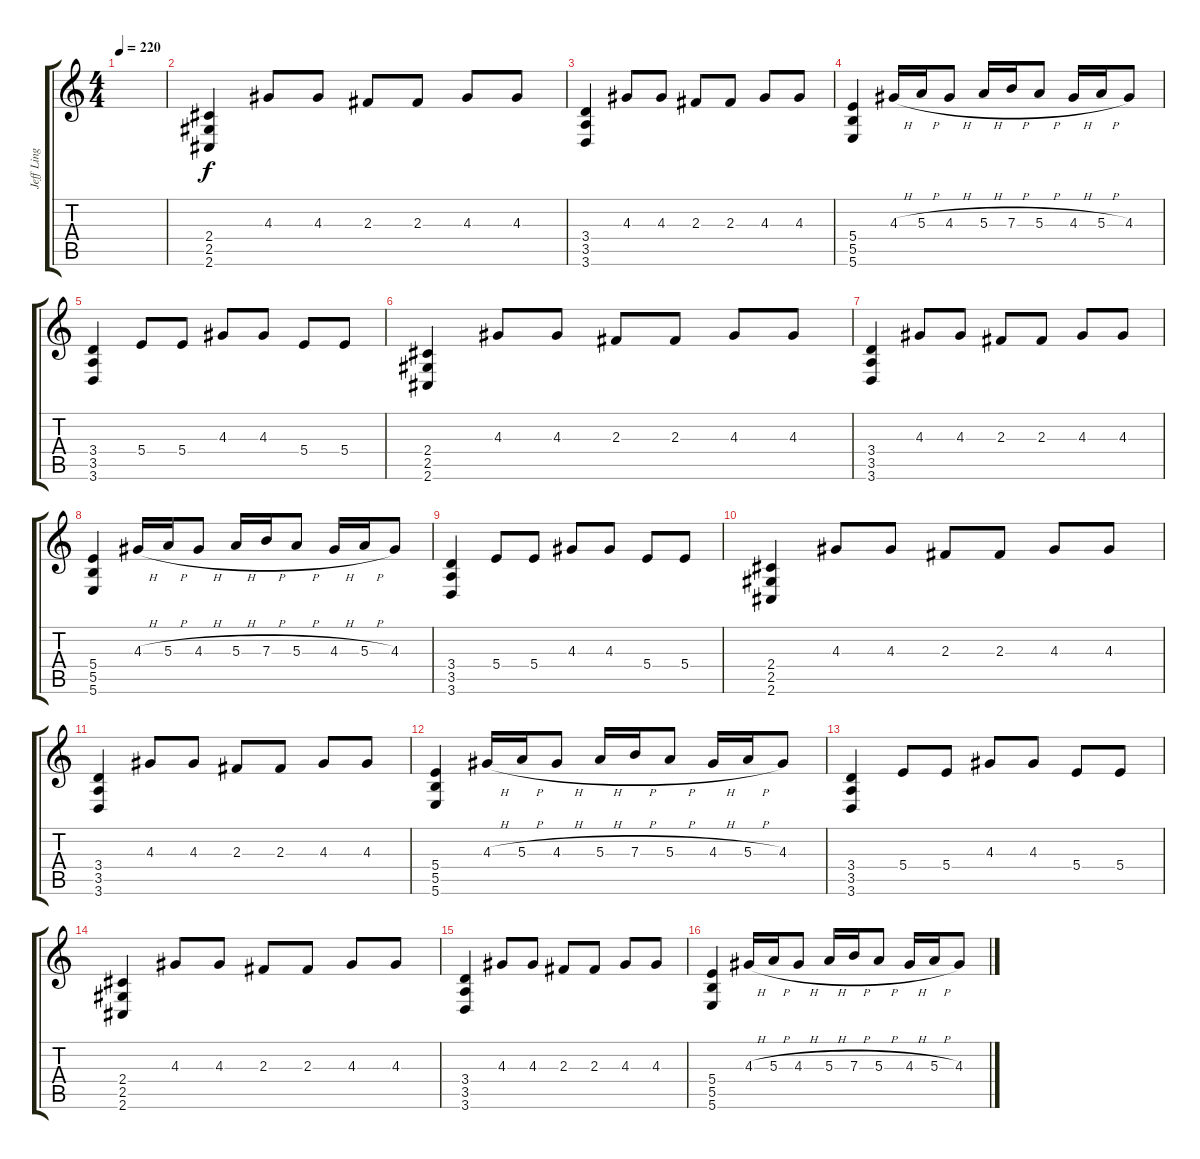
\track ("Jeff Ling" "Jeff Ling") {instrument distortionguitar}
\staff {score tabs}
\tuning (Db4 Ab3 E3 B2 Gb2 B1) {hide}
\ts (4 4)
\tempo 220
\clef g2
\ks c
|
(2.4 2.5 2.6).4 4.3.8 4.3.8 2.3.8 2.3.8 4.3.8 4.3.8 |
(3.4 3.5 3.6).4 4.3.8 4.3.8 2.3.8 2.3.8 4.3.8 4.3.8 |
(5.4 5.5 5.6).4 4.3{h}.16 5.3{h}.16 4.3{h}.8 5.3{h}.16 7.3{h}.16 5.3{h}.8 4.3{h}.16 5.3{h}.16 4.3.8 |
(3.4 3.5 3.6).4 5.4.8 5.4.8 4.3.8 4.3.8 5.4.8 5.4.8 |
(2.4 2.5 2.6).4 4.3.8 4.3.8 2.3.8 2.3.8 4.3.8 4.3.8 |
(3.4 3.5 3.6).4 4.3.8 4.3.8 2.3.8 2.3.8 4.3.8 4.3.8 |
(5.4 5.5 5.6).4 4.3{h}.16 5.3{h}.16 4.3{h}.8 5.3{h}.16 7.3{h}.16 5.3{h}.8 4.3{h}.16 5.3{h}.16 4.3.8 |
(3.4 3.5 3.6).4 5.4.8 5.4.8 4.3.8 4.3.8 5.4.8 5.4.8 |
(2.4 2.5 2.6).4 4.3.8 4.3.8 2.3.8 2.3.8 4.3.8 4.3.8 |
(3.4 3.5 3.6).4 4.3.8 4.3.8 2.3.8 2.3.8 4.3.8 4.3.8 |
(5.4 5.5 5.6).4 4.3{h}.16 5.3{h}.16 4.3{h}.8 5.3{h}.16 7.3{h}.16 5.3{h}.8 4.3{h}.16 5.3{h}.16 4.3.8 |
(3.4 3.5 3.6).4 5.4.8 5.4.8 4.3.8 4.3.8 5.4.8 5.4.8 |
(2.4 2.5 2.6).4 4.3.8 4.3.8 2.3.8 2.3.8 4.3.8 4.3.8 |
(3.4 3.5 3.6).4 4.3.8 4.3.8 2.3.8 2.3.8 4.3.8 4.3.8 |
(5.4 5.5 5.6).4 4.3{h}.16 5.3{h}.16 4.3{h}.8 5.3{h}.16 7.3{h}.16 5.3{h}.8 4.3{h}.16 5.3{h}.16 4.3.8
